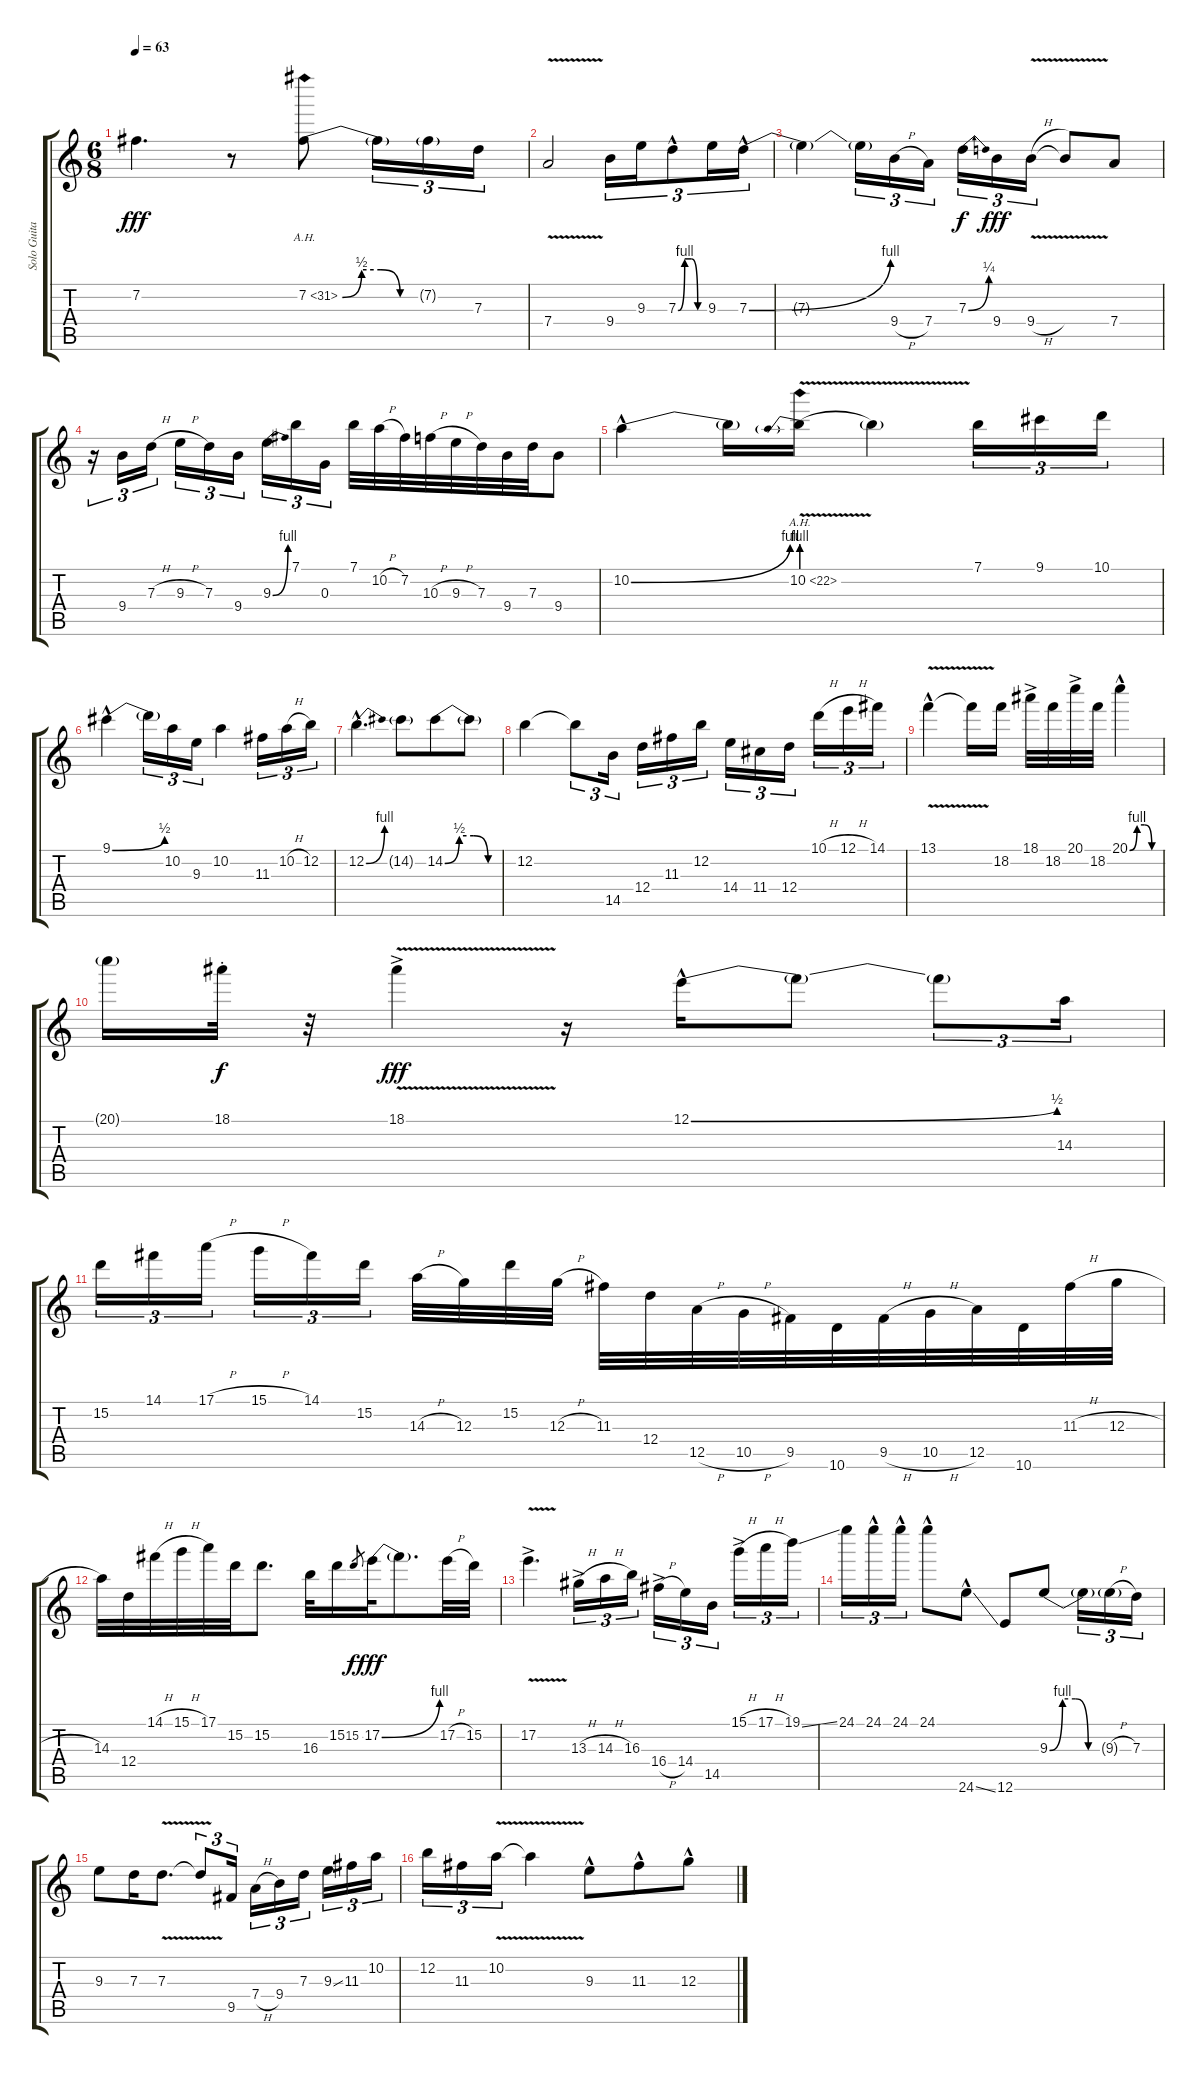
\track ("Solo Guitar" "Solo Guita") {instrument distortionguitar}
\staff {score tabs}
\tuning (E4 B3 G3 D3 A2 E2) {hide}
\ts (6 8)
\tempo 63
\clef g2
\ks c
7.2.4{d dy fff} r.8 7.2{be (custom 0 0 15 2 30 2 45 0 60 0) ah 24}.8 7.2{t}.16{tu (3 2)} 7.2{g}.16{tu (3 2)} 7.3.16{tu (3 2)} |
7.4{v}.2 9.4.16{tu (3 2)} 9.3.16{tu (3 2)} 7.3{be (custom 0 0 15 4 30 4 45 0 60 0) hac}.8{tu (3 2)} 9.3.16{tu (3 2)} 7.3{be (bend 0 0 60 4) hac}.16{tu (3 2)} |
7.3{t}.4 7.3{t}.16{tu (3 2)} 9.4{h}.16{tu (3 2)} 7.4.16{tu (3 2)} 7.3{be (bend 0 0 60 1)}.16{tu (3 2) dy f} 9.4.16{tu (3 2) dy fff} 9.4{v h}.16{tu (3 2)} 9.4{t}.8 7.4.8 |
r.16{tu (3 2)} 9.4.16{tu (3 2)} 7.3{h}.16{tu (3 2) beam splitsecondary} 9.3{h}.16{tu (3 2)} 7.3.16{tu (3 2)} 9.4.16{tu (3 2) beam splitsecondary} 9.3{be (bend 0 0 60 4)}.16{tu (3 2)} 7.1.16{tu (3 2)} 0.3.16{tu (3 2)} 7.1.32 10.2{h}.32 7.2.32 10.3{h}.32 9.3{h}.32 7.3.32 9.4.32 7.3.32 9.4.8 |
10.2{be (bend 0 0 60 4) hac}.4 10.2{t}.16 10.2{be (prebend 0 4 60 4) ah 12 v}.16 10.2{t}.4 7.1.16{tu (3 2)} 9.1.16{tu (3 2)} 10.1.16{tu (3 2)} |
9.1{be (bend 0 0 60 2) hac}.4 9.1{t}.16{tu (3 2)} 10.2.16{tu (3 2)} 9.3.16{tu (3 2)} 10.2.4 11.3.16{tu (3 2)} 10.2{h}.16{tu (3 2)} 12.2.16{tu (3 2)} |
12.2{be (bend 0 0 60 4) hac}.4{d} 14.2{g}.8 14.2{be (custom 0 0 15 2 30 2 45 0 60 0)}.8 14.2{t}.8 |
12.2.4 12.2{t}.8{tu (3 2)} 14.5.16{tu (3 2)} 12.4.16{tu (3 2)} 11.3.16{tu (3 2)} 12.2.16{tu (3 2) beam splitsecondary} 14.4.16{tu (3 2)} 11.4.16{tu (3 2)} 12.4.16{tu (3 2) beam splitsecondary} 10.1{h}.16{tu (3 2)} 12.1{h}.16{tu (3 2)} 14.1.16{tu (3 2)} |
13.1{v hac}.4 13.1{t}.16 18.2.16 18.1{ac}.32 18.2.32 20.1{ac}.32 18.2.32 20.1{be (custom 0 0 15 4 30 4 45 0 60 0) hac}.4 |
20.1{g}.16 18.1{st}.32{dy f} r.32 18.1{v ac}.4{dy fff} r.16 12.1{be (bend 0 0 60 2) hac}.16 12.1{t}.8 12.1{t}.8{tu (3 2)} 14.3.16{tu (3 2)} |
15.2.16{tu (3 2)} 14.1.16{tu (3 2)} 17.1{h}.16{tu (3 2) beam splitsecondary} 15.1{h}.16{tu (3 2)} 14.1.16{tu (3 2)} 15.2.16{tu (3 2) beam splitsecondary} 14.3{h}.32 12.3.32 15.2.32 12.3{h}.32 11.3.32 12.4.32 12.5{h}.32 10.5{h}.32 9.5.32 10.6.32 9.5{h}.32 10.5{h}.32 12.5.32 10.6.32 11.3{h}.32 12.3{h}.32 |
14.3.32 12.4.32 14.1{h}.32 15.1{h}.32 17.1.32 15.2.32 15.2.8{d} 16.3.32 15.2.16 15.2.8{gr dy f} 17.2{be (bend 0 0 60 4)}.32{dy fff} 17.2{t}.8{d} 17.2{h}.32 15.2.32 |
17.2{v ac}.4{d} 13.3{h ac}.16{tu (3 2)} 14.3{h}.16{tu (3 2)} 16.3.16{tu (3 2) beam splitsecondary} 16.4{h ac}.16{tu (3 2)} 14.4.16{tu (3 2)} 14.5.16{tu (3 2) beam splitsecondary} 15.1{h ac}.16{tu (3 2)} 17.1{h}.16{tu (3 2)} 19.1{ss}.16{tu (3 2)} |
24.1.16{tu (3 2)} 24.1{hac}.16{tu (3 2)} 24.1{hac}.16{tu (3 2)} 24.1{hac}.8 24.6{ss hac}.8 12.6.8 9.3{be (custom 0 0 15 4 30 4 45 0 60 0)}.8 9.3{t}.16{tu (3 2)} 9.3{h g}.16{tu (3 2)} 7.3.16{tu (3 2)} |
9.3.8 7.3.16 7.3{v}.8{d} 7.3{t}.8{tu (3 2)} 9.5.16{tu (3 2) beam splitsecondary} 7.4{h}.16{tu (3 2)} 9.4.16{tu (3 2)} 7.3.16{tu (3 2) beam splitsecondary} 9.3{ss}.16{tu (3 2)} 11.3.16{tu (3 2)} 10.2.16{tu (3 2)} |
12.2.16{tu (3 2)} 11.3.16{tu (3 2)} 10.2{v}.16{tu (3 2)} 10.2{t}.4 9.3{hac}.8 11.3{hac}.8 12.3{hac}.8
